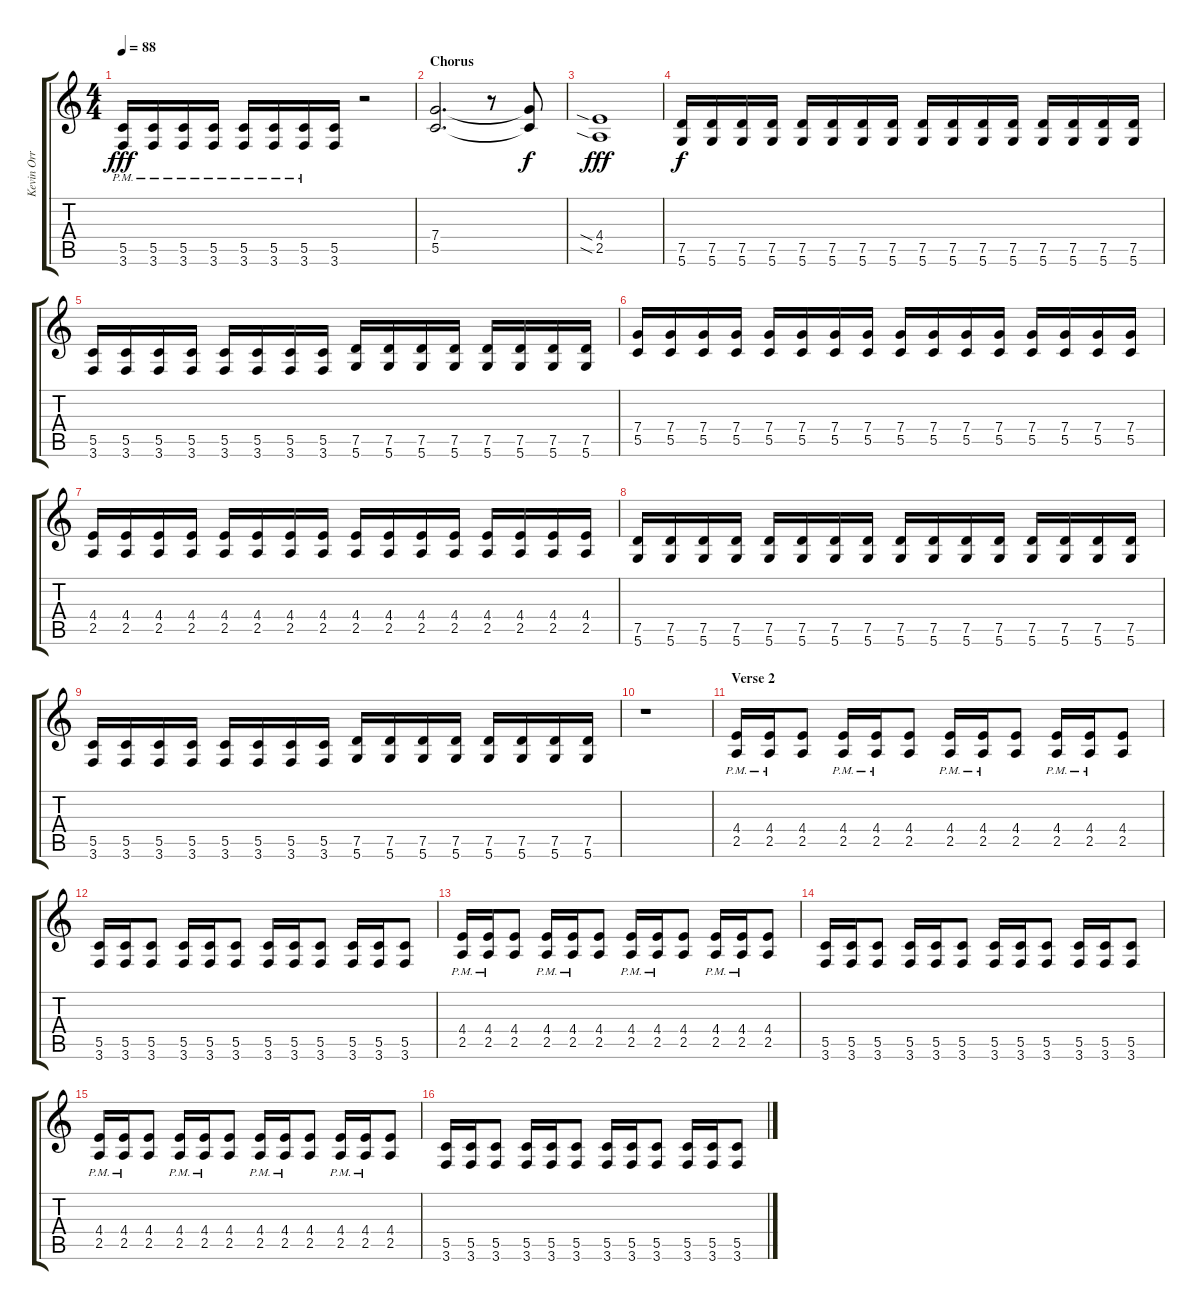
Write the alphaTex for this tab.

\track ("Kevin Orr" "Kevin Orr") {instrument distortionguitar}
\staff {score tabs}
\tuning (D4 A3 F3 C3 G2 D2) {hide}
\ts (4 4)
\tempo 88
\clef g2
\ks c
(5.5{pm} 3.6{pm}).16{dy fff} (5.5{pm} 3.6{pm}).16 (5.5{pm} 3.6{pm}).16 (5.5{pm} 3.6{pm}).16 (5.5{pm} 3.6{pm}).16 (5.5{pm} 3.6{pm}).16 (5.5{pm} 3.6{pm}).16 (5.5 3.6).16 r.2 |
\section ("" "Chorus")
(7.4 5.5).2{d} r.8 (7.4{t} 5.5{t}).8{dy f} |
(4.4{sia} 2.5{sia}).1{dy fff} |
(7.5 5.6).16{dy f} (7.5 5.6).16 (7.5 5.6).16 (7.5 5.6).16 (7.5 5.6).16 (7.5 5.6).16 (7.5 5.6).16 (7.5 5.6).16 (7.5 5.6).16 (7.5 5.6).16 (7.5 5.6).16 (7.5 5.6).16 (7.5 5.6).16 (7.5 5.6).16 (7.5 5.6).16 (7.5 5.6).16 |
(5.5 3.6).16 (5.5 3.6).16 (5.5 3.6).16 (5.5 3.6).16 (5.5 3.6).16 (5.5 3.6).16 (5.5 3.6).16 (5.5 3.6).16 (7.5 5.6).16 (7.5 5.6).16 (7.5 5.6).16 (7.5 5.6).16 (7.5 5.6).16 (7.5 5.6).16 (7.5 5.6).16 (7.5 5.6).16 |
(7.4 5.5).16 (7.4 5.5).16 (7.4 5.5).16 (7.4 5.5).16 (7.4 5.5).16 (7.4 5.5).16 (7.4 5.5).16 (7.4 5.5).16 (7.4 5.5).16 (7.4 5.5).16 (7.4 5.5).16 (7.4 5.5).16 (7.4 5.5).16 (7.4 5.5).16 (7.4 5.5).16 (7.4 5.5).16 |
(4.4 2.5).16 (4.4 2.5).16 (4.4 2.5).16 (4.4 2.5).16 (4.4 2.5).16 (4.4 2.5).16 (4.4 2.5).16 (4.4 2.5).16 (4.4 2.5).16 (4.4 2.5).16 (4.4 2.5).16 (4.4 2.5).16 (4.4 2.5).16 (4.4 2.5).16 (4.4 2.5).16 (4.4 2.5).16 |
(7.5 5.6).16 (7.5 5.6).16 (7.5 5.6).16 (7.5 5.6).16 (7.5 5.6).16 (7.5 5.6).16 (7.5 5.6).16 (7.5 5.6).16 (7.5 5.6).16 (7.5 5.6).16 (7.5 5.6).16 (7.5 5.6).16 (7.5 5.6).16 (7.5 5.6).16 (7.5 5.6).16 (7.5 5.6).16 |
(5.5 3.6).16 (5.5 3.6).16 (5.5 3.6).16 (5.5 3.6).16 (5.5 3.6).16 (5.5 3.6).16 (5.5 3.6).16 (5.5 3.6).16 (7.5 5.6).16 (7.5 5.6).16 (7.5 5.6).16 (7.5 5.6).16 (7.5 5.6).16 (7.5 5.6).16 (7.5 5.6).16 (7.5 5.6).16 |
r.1 |
\section ("" "Verse 2")
(4.4{pm} 2.5{pm}).16 (4.4{pm} 2.5{pm}).16 (4.4 2.5).8 (4.4{pm} 2.5{pm}).16 (4.4{pm} 2.5{pm}).16 (4.4 2.5).8 (4.4{pm} 2.5{pm}).16 (4.4{pm} 2.5{pm}).16 (4.4 2.5).8 (4.4{pm} 2.5{pm}).16 (4.4{pm} 2.5{pm}).16 (4.4 2.5).8 |
(5.5 3.6).16 (5.5 3.6).16 (5.5 3.6).8 (5.5 3.6).16 (5.5 3.6).16 (5.5 3.6).8 (5.5 3.6).16 (5.5 3.6).16 (5.5 3.6).8 (5.5 3.6).16 (5.5 3.6).16 (5.5 3.6).8 |
(4.4{pm} 2.5{pm}).16 (4.4{pm} 2.5{pm}).16 (4.4 2.5).8 (4.4{pm} 2.5{pm}).16 (4.4{pm} 2.5{pm}).16 (4.4 2.5).8 (4.4{pm} 2.5{pm}).16 (4.4{pm} 2.5{pm}).16 (4.4 2.5).8 (4.4{pm} 2.5{pm}).16 (4.4{pm} 2.5{pm}).16 (4.4 2.5).8 |
(5.5 3.6).16 (5.5 3.6).16 (5.5 3.6).8 (5.5 3.6).16 (5.5 3.6).16 (5.5 3.6).8 (5.5 3.6).16 (5.5 3.6).16 (5.5 3.6).8 (5.5 3.6).16 (5.5 3.6).16 (5.5 3.6).8 |
(4.4{pm} 2.5{pm}).16 (4.4{pm} 2.5{pm}).16 (4.4 2.5).8 (4.4{pm} 2.5{pm}).16 (4.4{pm} 2.5{pm}).16 (4.4 2.5).8 (4.4{pm} 2.5{pm}).16 (4.4{pm} 2.5{pm}).16 (4.4 2.5).8 (4.4{pm} 2.5{pm}).16 (4.4{pm} 2.5{pm}).16 (4.4 2.5).8 |
(5.5 3.6).16 (5.5 3.6).16 (5.5 3.6).8 (5.5 3.6).16 (5.5 3.6).16 (5.5 3.6).8 (5.5 3.6).16 (5.5 3.6).16 (5.5 3.6).8 (5.5 3.6).16 (5.5 3.6).16 (5.5 3.6).8
